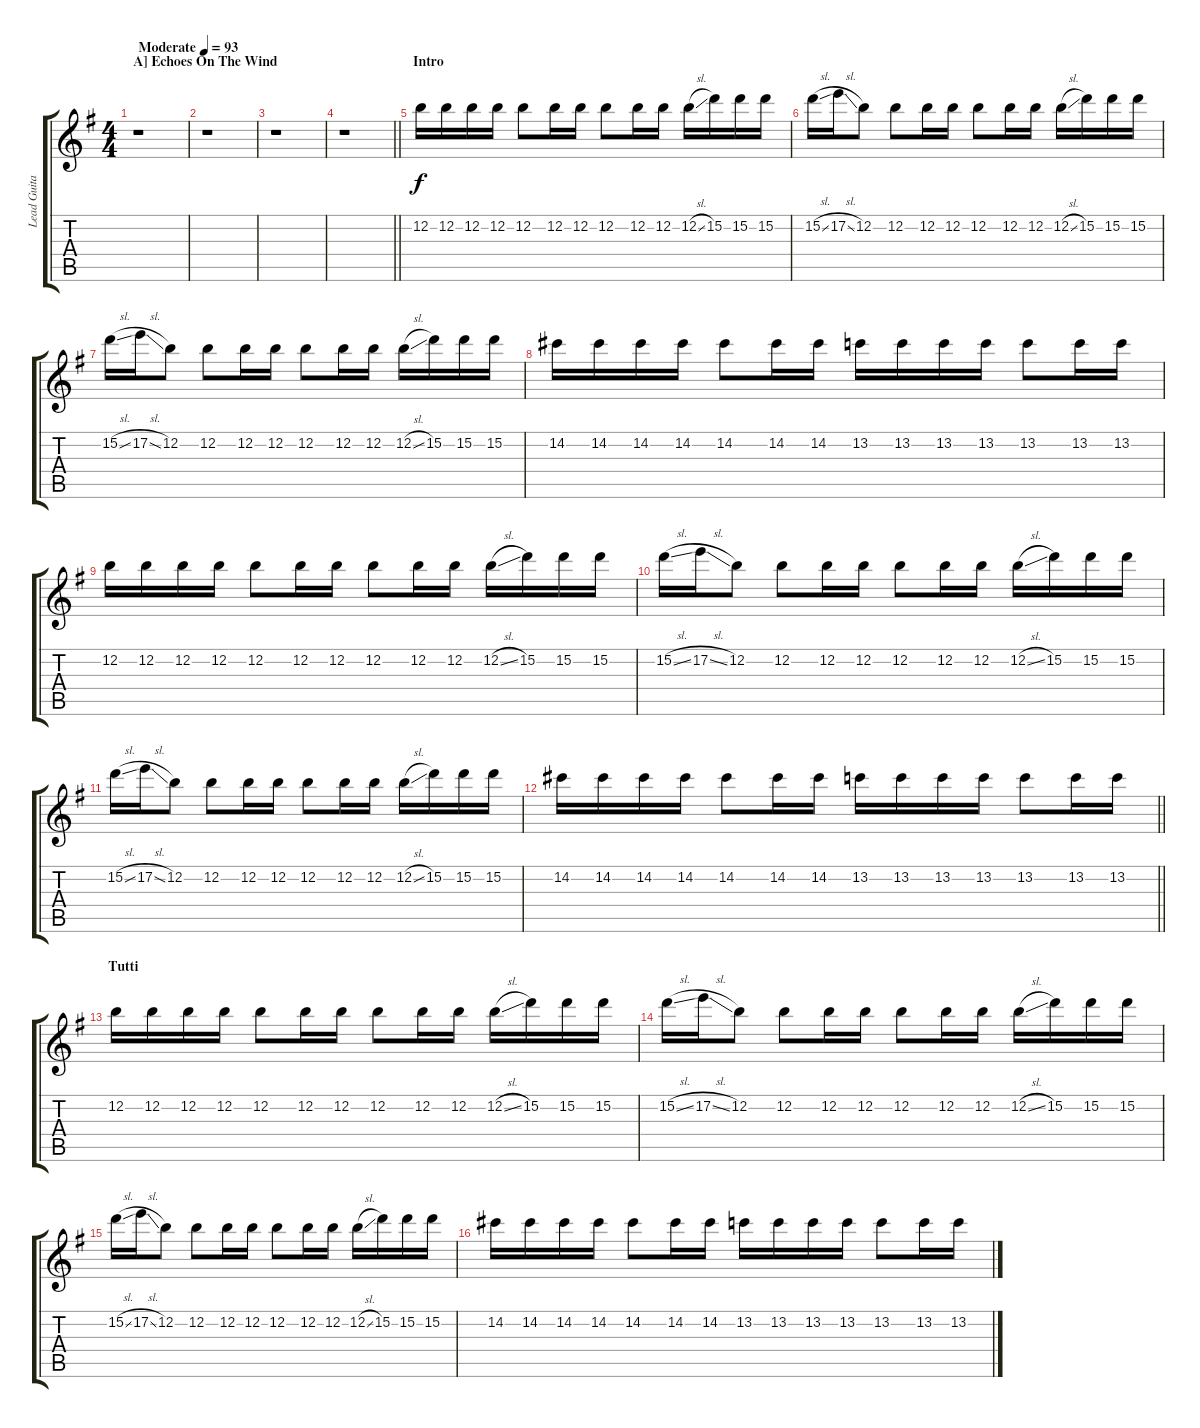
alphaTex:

\track ("Lead Guitar 2 - Arjen Lucassen" "Lead Guita") {instrument overdrivenguitar}
\staff {score tabs}
\tuning (E4 B3 G3 D3 A2 E2) {hide}
\ts (4 4)
\section ("" "A] Echoes On The Wind")
\tempo (93 "Moderate")
\clef g2
\ks eminor
r.1{dy f instrument overdrivenguitar} |
r.1 |
r.1 |
\barLineRight lightlight
r.1 |
\section ("" "Intro")
12.2.16 12.2.16 12.2.16 12.2.16 12.2.8 12.2.16 12.2.16 12.2.8 12.2.16 12.2.16 12.2{sl}.16 15.2.16 15.2.16 15.2.16 |
15.2{sl}.16 17.2{sl}.16 12.2.8 12.2.8 12.2.16 12.2.16 12.2.8 12.2.16 12.2.16 12.2{sl}.16 15.2.16 15.2.16 15.2.16 |
15.2{sl}.16 17.2{sl}.16 12.2.8 12.2.8 12.2.16 12.2.16 12.2.8 12.2.16 12.2.16 12.2{sl}.16 15.2.16 15.2.16 15.2.16 |
14.2.16 14.2.16 14.2.16 14.2.16 14.2.8 14.2.16 14.2.16 13.2.16 13.2.16 13.2.16 13.2.16 13.2.8 13.2.16 13.2.16 |
12.2.16 12.2.16 12.2.16 12.2.16 12.2.8 12.2.16 12.2.16 12.2.8 12.2.16 12.2.16 12.2{sl}.16 15.2.16 15.2.16 15.2.16 |
15.2{sl}.16 17.2{sl}.16 12.2.8 12.2.8 12.2.16 12.2.16 12.2.8 12.2.16 12.2.16 12.2{sl}.16 15.2.16 15.2.16 15.2.16 |
15.2{sl}.16 17.2{sl}.16 12.2.8 12.2.8 12.2.16 12.2.16 12.2.8 12.2.16 12.2.16 12.2{sl}.16 15.2.16 15.2.16 15.2.16 |
\barLineRight lightlight
14.2.16 14.2.16 14.2.16 14.2.16 14.2.8 14.2.16 14.2.16 13.2.16 13.2.16 13.2.16 13.2.16 13.2.8 13.2.16 13.2.16 |
\section ("" "Tutti")
12.2.16 12.2.16 12.2.16 12.2.16 12.2.8 12.2.16 12.2.16 12.2.8 12.2.16 12.2.16 12.2{sl}.16 15.2.16 15.2.16 15.2.16 |
15.2{sl}.16 17.2{sl}.16 12.2.8 12.2.8 12.2.16 12.2.16 12.2.8 12.2.16 12.2.16 12.2{sl}.16 15.2.16 15.2.16 15.2.16 |
15.2{sl}.16 17.2{sl}.16 12.2.8 12.2.8 12.2.16 12.2.16 12.2.8 12.2.16 12.2.16 12.2{sl}.16 15.2.16 15.2.16 15.2.16 |
14.2.16 14.2.16 14.2.16 14.2.16 14.2.8 14.2.16 14.2.16 13.2.16 13.2.16 13.2.16 13.2.16 13.2.8 13.2.16 13.2.16
